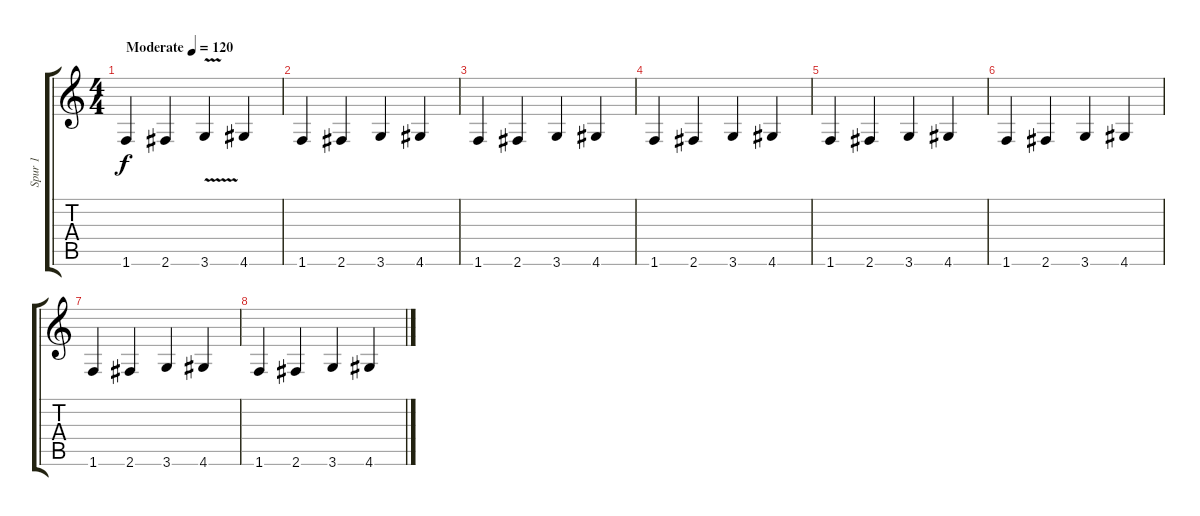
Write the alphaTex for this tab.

\track ("Spur 1" "Spur 1") {instrument acousticguitarsteel}
\staff {score tabs}
\tuning (E4 B3 G3 D3 A2 E2) {hide}
\ts (4 4)
\tempo (120 "Moderate")
\clef g2
\ks c
1.6.4{dy f instrument acousticguitarsteel} 2.6.4 3.6{v}.4 4.6.4 |
1.6.4 2.6.4 3.6.4 4.6.4 |
1.6.4 2.6.4 3.6.4 4.6.4 |
1.6.4 2.6.4 3.6.4 4.6.4 |
1.6.4 2.6.4 3.6.4 4.6.4 |
1.6.4 2.6.4 3.6.4 4.6.4 |
1.6.4 2.6.4 3.6.4 4.6.4 |
1.6.4 2.6.4 3.6.4 4.6.4
